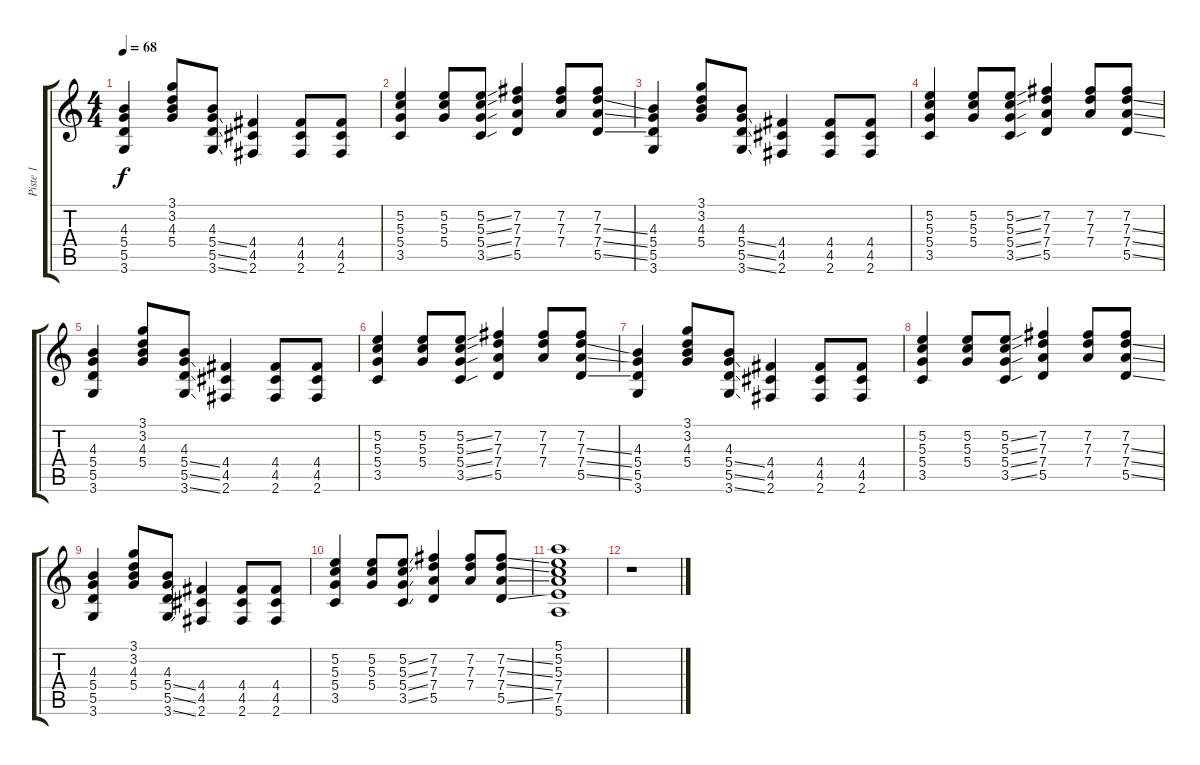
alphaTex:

\track ("Piste 1" "Piste 1") {instrument acousticguitarnylon}
\staff {score tabs}
\tuning (E4 B3 G3 D3 A2 E2) {hide}
\ts (4 4)
\tempo 68
\clef g2
\ks c
(4.3 5.4 5.5 3.6).4{dy f} (3.1 3.2 4.3 5.4).8 (4.3 5.4{ss} 5.5{ss} 3.6{ss}).8 (4.4 4.5 2.6).4 (4.4 4.5 2.6).8 (4.4 4.5 2.6).8 |
(5.2 5.3 5.4 3.5).4 (5.2 5.3 5.4).8 (5.2{ss} 5.3{ss} 5.4{ss} 3.5{ss}).8 (7.2 7.3 7.4 5.5).4 (7.2 7.3 7.4).8 (7.2 7.3{ss} 7.4{ss} 5.5{ss}).8 |
(4.3 5.4 5.5 3.6).4 (3.1 3.2 4.3 5.4).8 (4.3 5.4{ss} 5.5{ss} 3.6{ss}).8 (4.4 4.5 2.6).4 (4.4 4.5 2.6).8 (4.4 4.5 2.6).8 |
(5.2 5.3 5.4 3.5).4 (5.2 5.3 5.4).8 (5.2{ss} 5.3{ss} 5.4{ss} 3.5{ss}).8 (7.2 7.3 7.4 5.5).4 (7.2 7.3 7.4).8 (7.2 7.3{ss} 7.4{ss} 5.5{ss}).8 |
(4.3 5.4 5.5 3.6).4 (3.1 3.2 4.3 5.4).8 (4.3 5.4{ss} 5.5{ss} 3.6{ss}).8 (4.4 4.5 2.6).4 (4.4 4.5 2.6).8 (4.4 4.5 2.6).8 |
(5.2 5.3 5.4 3.5).4 (5.2 5.3 5.4).8 (5.2{ss} 5.3{ss} 5.4{ss} 3.5{ss}).8 (7.2 7.3 7.4 5.5).4 (7.2 7.3 7.4).8 (7.2 7.3{ss} 7.4{ss} 5.5{ss}).8 |
(4.3 5.4 5.5 3.6).4 (3.1 3.2 4.3 5.4).8 (4.3 5.4{ss} 5.5{ss} 3.6{ss}).8 (4.4 4.5 2.6).4 (4.4 4.5 2.6).8 (4.4 4.5 2.6).8 |
(5.2 5.3 5.4 3.5).4 (5.2 5.3 5.4).8 (5.2{ss} 5.3{ss} 5.4{ss} 3.5{ss}).8 (7.2 7.3 7.4 5.5).4 (7.2 7.3 7.4).8 (7.2 7.3{ss} 7.4{ss} 5.5{ss}).8 |
(4.3 5.4 5.5 3.6).4 (3.1 3.2 4.3 5.4).8 (4.3 5.4{ss} 5.5{ss} 3.6{ss}).8 (4.4 4.5 2.6).4 (4.4 4.5 2.6).8 (4.4 4.5 2.6).8 |
(5.2 5.3 5.4 3.5).4 (5.2 5.3 5.4).8 (5.2{ss} 5.3{ss} 5.4{ss} 3.5{ss}).8 (7.2 7.3 7.4 5.5).4 (7.2 7.3 7.4).8 (7.2{ss} 7.3{ss} 7.4{ss} 5.5{ss}).8 |
(5.1 5.2 5.3 7.4 7.5 5.6).1 |
r.1
